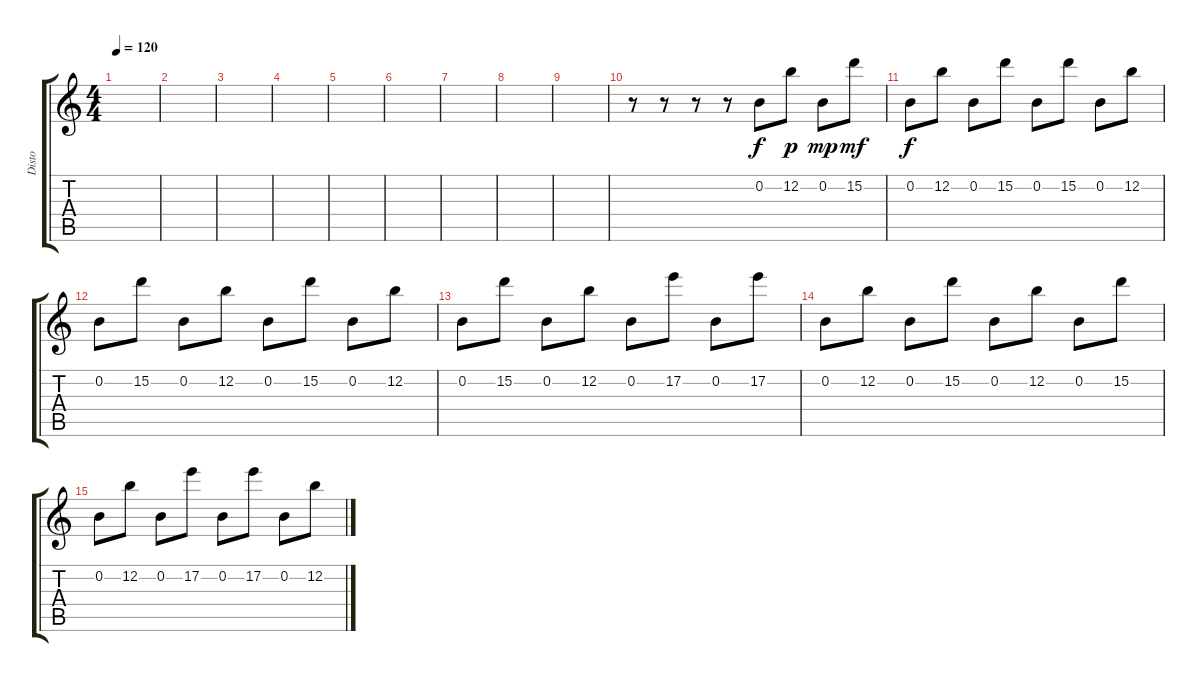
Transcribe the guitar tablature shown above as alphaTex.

\track ("Disto" "Disto") {instrument distortionguitar}
\staff {score tabs}
\tuning (E4 B3 G3 D3 A2 D2) {hide}
\ts (4 4)
\tempo 120
\clef g2
\ks c
|
|
|
|
|
|
|
|
|
r.8 r.8 r.8 r.8 0.2.8 12.2.8{dy p} 0.2.8{dy mp} 15.2.8{dy mf} |
0.2.8{dy f} 12.2.8 0.2.8 15.2.8 0.2.8 15.2.8 0.2.8 12.2.8 |
0.2.8 15.2.8 0.2.8 12.2.8 0.2.8 15.2.8 0.2.8 12.2.8 |
0.2.8 15.2.8 0.2.8 12.2.8 0.2.8 17.2.8 0.2.8 17.2.8 |
0.2.8 12.2.8 0.2.8 15.2.8 0.2.8 12.2.8 0.2.8 15.2.8 |
0.2.8 12.2.8 0.2.8 17.2.8 0.2.8 17.2.8 0.2.8 12.2.8
